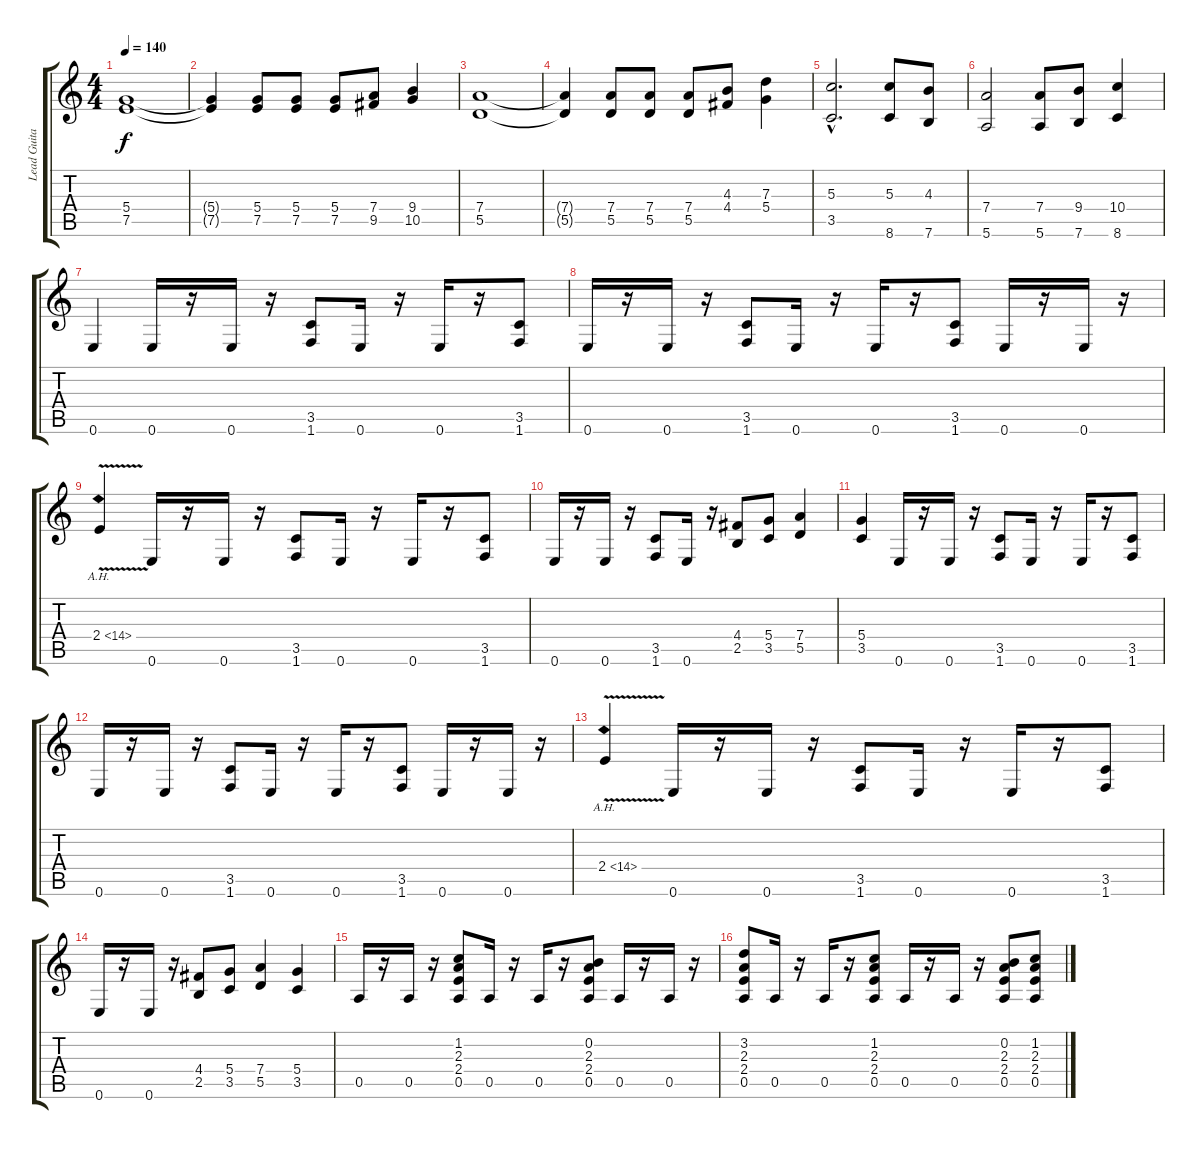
\track ("Lead Guitar" "Lead Guita") {instrument distortionguitar}
\staff {score tabs}
\tuning (E4 B3 G3 D3 A2 E2) {hide}
\ts (4 4)
\tempo 140
\clef g2
\ks c
(5.4 7.5).1{dy f} |
(5.4{t} 7.5{t}).4 (5.4 7.5).8 (5.4 7.5).8 (5.4 7.5).8 (7.4 9.5).8 (9.4 10.5).4 |
(7.4 5.5).1 |
(7.4{t} 5.5{t}).4 (7.4 5.5).8 (7.4 5.5).8 (7.4 5.5).8 (4.3 4.4).8 (7.3 5.4).4 |
(5.3{hac} 3.5{hac}).2{d} (5.3 8.6).8 (4.3 7.6).8 |
(7.4 5.6).2 (7.4 5.6).8 (9.4 7.6).8 (10.4 8.6).4 |
0.6.4 0.6.16 r.16 0.6.16 r.16 (3.5 1.6).8 0.6.16 r.16 0.6.16 r.16 (3.5 1.6).8 |
0.6.16 r.16 0.6.16 r.16 (3.5 1.6).8 0.6.16 r.16 0.6.16 r.16 (3.5 1.6).8 0.6.16 r.16 0.6.16 r.16 |
2.4{ah 12 v}.4 0.6.16 r.16 0.6.16 r.16 (3.5 1.6).8 0.6.16 r.16 0.6.16 r.16 (3.5 1.6).8 |
0.6.16 r.16 0.6.16 r.16 (3.5 1.6).8 0.6.16 r.16 (4.4 2.5).8 (5.4 3.5).8 (7.4 5.5).4 |
(5.4 3.5).4 0.6.16 r.16 0.6.16 r.16 (3.5 1.6).8 0.6.16 r.16 0.6.16 r.16 (3.5 1.6).8 |
0.6.16 r.16 0.6.16 r.16 (3.5 1.6).8 0.6.16 r.16 0.6.16 r.16 (3.5 1.6).8 0.6.16 r.16 0.6.16 r.16 |
2.4{ah 12 v}.4 0.6.16 r.16 0.6.16 r.16 (3.5 1.6).8 0.6.16 r.16 0.6.16 r.16 (3.5 1.6).8 |
0.6.16 r.16 0.6.16 r.16 (4.4 2.5).8 (5.4 3.5).8 (7.4 5.5).4 (5.4 3.5).4 |
0.5.16 r.16 0.5.16 r.16 (1.2 2.3 2.4 0.5).8 0.5.16 r.16 0.5.16 r.16 (0.2 2.3 2.4 0.5).8 0.5.16 r.16 0.5.16 r.16 |
(3.2 2.3 2.4 0.5).8 0.5.16 r.16 0.5.16 r.16 (1.2 2.3 2.4 0.5).8 0.5.16 r.16 0.5.16 r.16 (0.2 2.3 2.4 0.5).8 (1.2 2.3 2.4 0.5).8
